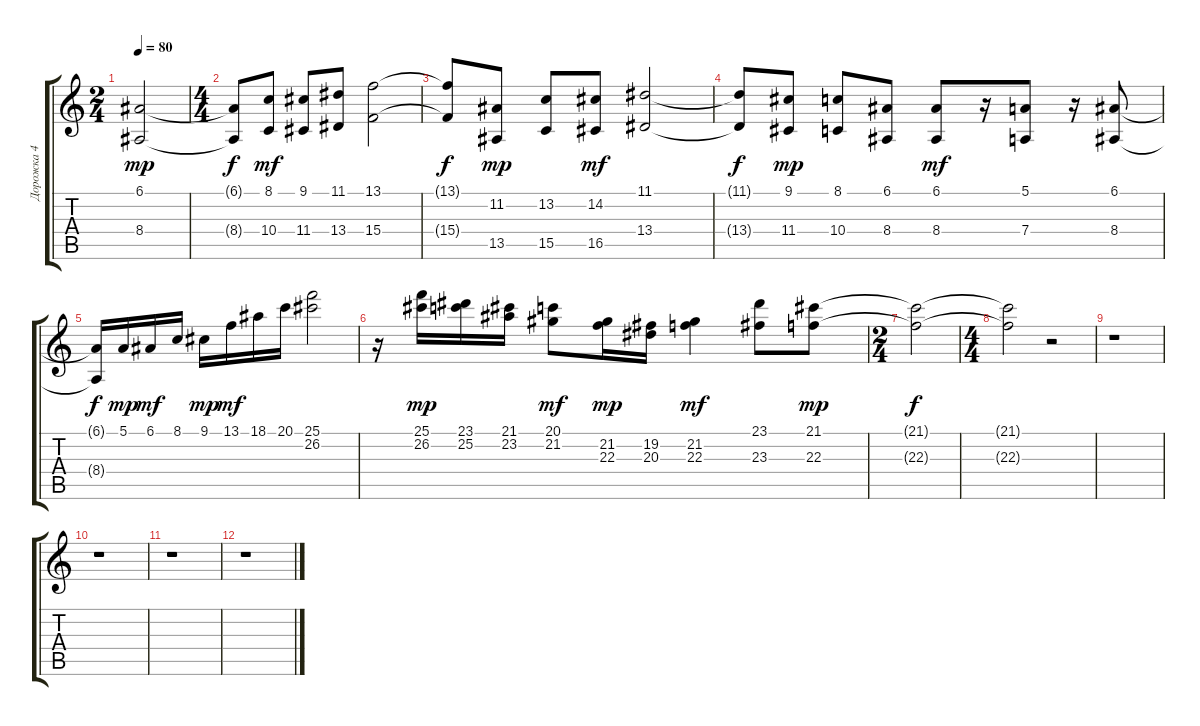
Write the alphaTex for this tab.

\track ("Дорожка 4" "Дорожка 4") {instrument stringensemble1}
\staff {score tabs}
\tuning (E4 B3 G3 D3 A2 E2) {hide}
\ts (2 4)
\tempo 80
\clef g2
\ks c
(6.1 8.4).2{dy mp} |
\ts (4 4)
(6.1{t} 8.4{t}).8{dy f} (8.1 10.4).8{dy mf} (9.1 11.4).8 (11.1 13.4).8 (13.1 15.4).2 |
(13.1{t} 15.4{t}).8{dy f} (11.2 13.5).8{dy mp} (13.2 15.5).8 (14.2 16.5).8{dy mf} (11.1 13.4).2 |
(11.1{t} 13.4{t}).8{dy f} (9.1 11.4).8{dy mp} (8.1 10.4).8 (6.1 8.4).8 (6.1 8.4).8{dy mf} r.16 (5.1 7.4).8 r.16 (6.1 8.4).8 |
(6.1{t} 8.4{t}).16{dy f} 5.1.16{dy mp} 6.1.16{dy mf} 8.1.16 9.1.16{dy mp} 13.1.16{dy mf} 18.1.16 20.1.16 (25.1 26.2).2 |
r.16 (25.1 26.2).16{dy mp} (23.1 25.2).16 (21.1 23.2).16 (20.1 21.2).8{dy mf} (21.2 22.3).16{dy mp} (19.2 20.3).16 (21.2 22.3).4{dy mf} (23.1 23.3).8 (21.1 22.3).8{dy mp} |
\ts (2 4)
(21.1{t} 22.3{t}).2{dy f} |
\ts (4 4)
(21.1{t} 22.3{t}).2 r.2 |
r.1 |
r.1 |
r.1 |
r.1
